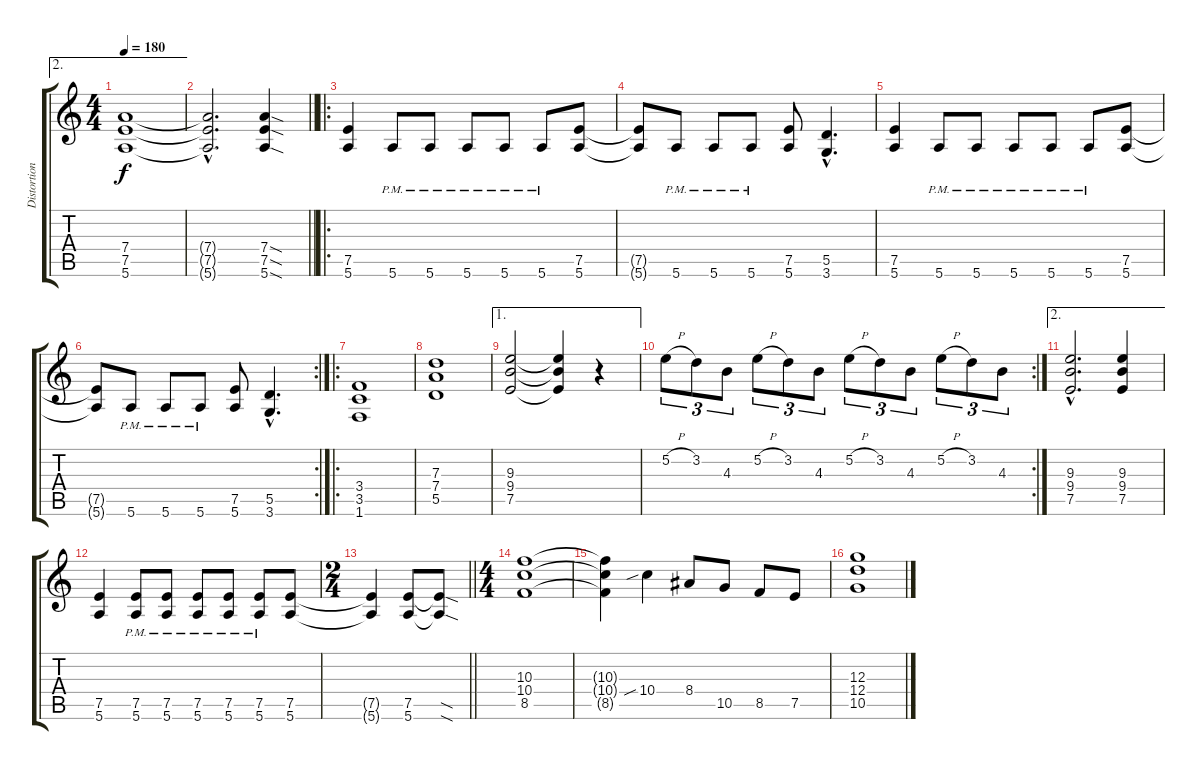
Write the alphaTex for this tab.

\track ("Distortion Guitar - Roberto Alvarez" "Distortion") {instrument distortionguitar}
\staff {score tabs}
\tuning (E4 B3 G3 D3 A2 E2) {hide}
\ae 2
\ts (4 4)
\tempo 180
\clef g2
\ks c
(7.4 7.5 5.6).1{dy f} |
\barLineRight lightlight
(7.4{hac t} 7.5{hac t} 5.6{hac t}).2{d} (7.4{sod} 7.5{sod} 5.6{sod}).4 |
\ro
(7.5 5.6).4 5.6{pm}.8 5.6{pm}.8 5.6{pm}.8 5.6{pm}.8 5.6{pm}.8 (7.5 5.6).8 |
(7.5{t} 5.6{t}).8 5.6{pm}.8 5.6{pm}.8 5.6{pm}.8 (7.5 5.6).8 (5.5{hac} 3.6{hac}).4{d} |
(7.5 5.6).4 5.6{pm}.8 5.6{pm}.8 5.6{pm}.8 5.6{pm}.8 5.6{pm}.8 (7.5 5.6).8 |
\rc 2
(7.5{t} 5.6{t}).8 5.6{pm}.8 5.6{pm}.8 5.6{pm}.8 (7.5 5.6).8 (5.5{hac} 3.6{hac}).4{d} |
\ro
(3.4 3.5 1.6).1 |
(7.3 7.4 5.5).1 |
\ae 1
(9.3 9.4 7.5).2 (9.3{t} 9.4{t} 7.5{t}).4 r.4 |
\rc 2
5.2{h}.8{tu (3 2)} 3.2.8{tu (3 2)} 4.3.8{tu (3 2)} 5.2{h}.8{tu (3 2)} 3.2.8{tu (3 2)} 4.3.8{tu (3 2)} 5.2{h}.8{tu (3 2)} 3.2.8{tu (3 2)} 4.3.8{tu (3 2)} 5.2{h}.8{tu (3 2)} 3.2.8{tu (3 2)} 4.3.8{tu (3 2)} |
\ae 2
(9.3{hac} 9.4{hac} 7.5{hac}).2{d} (9.3 9.4 7.5).4 |
(7.5 5.6).4 (7.5{pm} 5.6{pm}).8 (7.5{pm} 5.6{pm}).8 (7.5{pm} 5.6{pm}).8 (7.5{pm} 5.6{pm}).8 (7.5{pm} 5.6{pm}).8 (7.5 5.6).8 |
\ts (2 4)
\barLineRight lightlight
(7.5{t} 5.6{t}).4 (7.5 5.6).8 (7.5{sod t} 5.6{sod t}).8 |
\ts (4 4)
(10.3 10.4 8.5).1 |
(10.3{t} 10.4{t} 8.5{t}).4 10.4{sib}.4 8.4.8 10.5.8 8.5.8 7.5.8 |
(12.3 12.4 10.5).1
